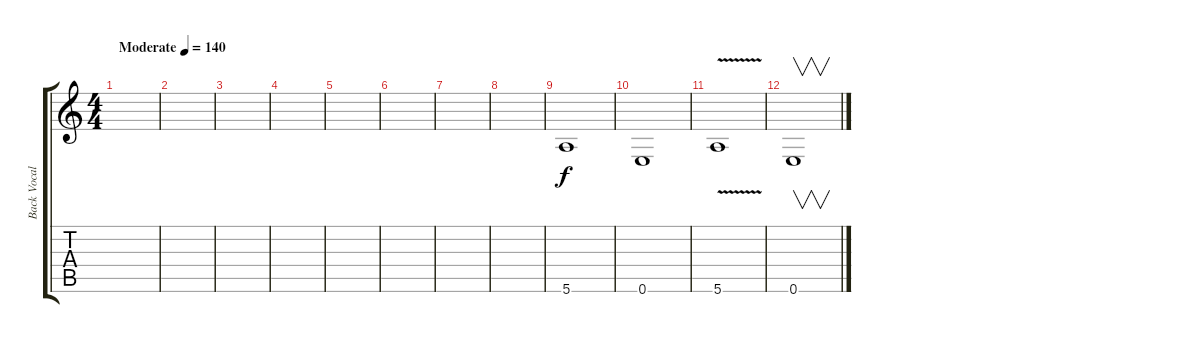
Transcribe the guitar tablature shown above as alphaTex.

\track ("Back Vocal" "Back Vocal") {instrument synthbass1}
\staff {score tabs}
\tuning (E4 B3 G3 D3 A2 E2) {hide}
\ts (4 4)
\tempo (140 "Moderate")
\clef g2
\ks c
|
|
|
|
|
|
|
|
5.6.1 |
0.6.1 |
5.6{v}.1 |
0.6.1{v}
